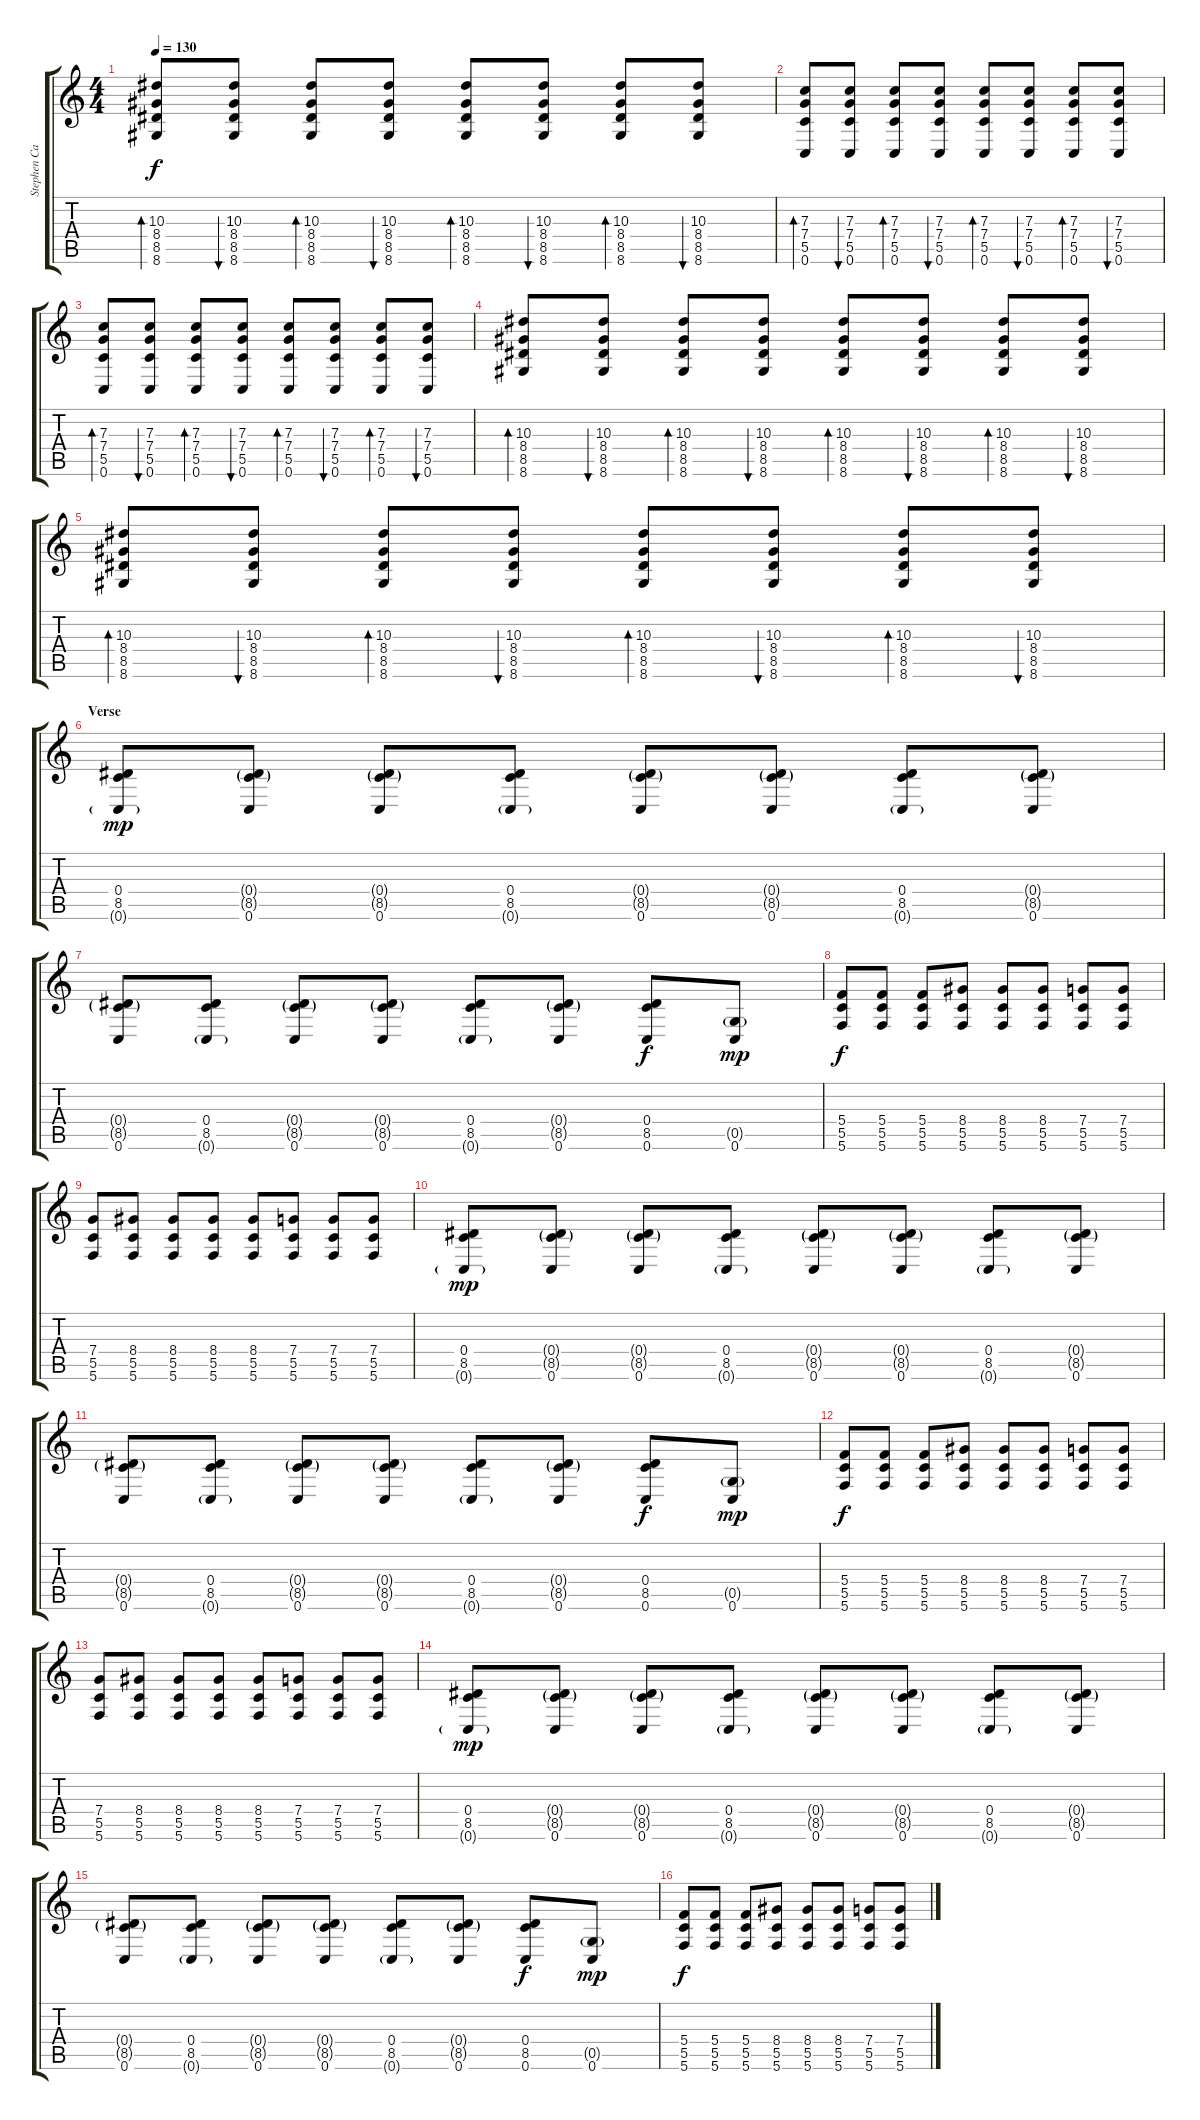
\track ("Stephen Carpenter" "Stephen Ca") {instrument acousticguitarsteel}
\staff {score tabs}
\tuning (D4 A3 F3 C3 G2 C2) {hide}
\ts (4 4)
\tempo 130
\clef g2
\ks c
(10.3 8.4 8.5 8.6).8{bd 60 dy f} (10.3 8.4 8.5 8.6).8{bu 60} (10.3 8.4 8.5 8.6).8{bd 60} (10.3 8.4 8.5 8.6).8{bu 60} (10.3 8.4 8.5 8.6).8{bd 60} (10.3 8.4 8.5 8.6).8{bu 60} (10.3 8.4 8.5 8.6).8{bd 60} (10.3 8.4 8.5 8.6).8{bu 60} |
(7.3 7.4 5.5 0.6).8{bd 60} (7.3 7.4 5.5 0.6).8{bu 60} (7.3 7.4 5.5 0.6).8{bd 60} (7.3 7.4 5.5 0.6).8{bu 60} (7.3 7.4 5.5 0.6).8{bd 60} (7.3 7.4 5.5 0.6).8{bu 60} (7.3 7.4 5.5 0.6).8{bd 60} (7.3 7.4 5.5 0.6).8{bu 60} |
(7.3 7.4 5.5 0.6).8{bd 60} (7.3 7.4 5.5 0.6).8{bu 60} (7.3 7.4 5.5 0.6).8{bd 60} (7.3 7.4 5.5 0.6).8{bu 60} (7.3 7.4 5.5 0.6).8{bd 60} (7.3 7.4 5.5 0.6).8{bu 60} (7.3 7.4 5.5 0.6).8{bd 60} (7.3 7.4 5.5 0.6).8{bu 60} |
(10.3 8.4 8.5 8.6).8{bd 60} (10.3 8.4 8.5 8.6).8{bu 60} (10.3 8.4 8.5 8.6).8{bd 60} (10.3 8.4 8.5 8.6).8{bu 60} (10.3 8.4 8.5 8.6).8{bd 60} (10.3 8.4 8.5 8.6).8{bu 60} (10.3 8.4 8.5 8.6).8{bd 60} (10.3 8.4 8.5 8.6).8{bu 60} |
(10.3 8.4 8.5 8.6).8{bd 60} (10.3 8.4 8.5 8.6).8{bu 60} (10.3 8.4 8.5 8.6).8{bd 60} (10.3 8.4 8.5 8.6).8{bu 60} (10.3 8.4 8.5 8.6).8{bd 60} (10.3 8.4 8.5 8.6).8{bu 60} (10.3 8.4 8.5 8.6).8{bd 60} (10.3 8.4 8.5 8.6).8{bu 60} |
\section ("" "Verse")
(0.4 8.5 0.6{g}).8{dy mp} (0.4{g} 8.5{g} 0.6).8 (0.4{g} 8.5{g} 0.6).8 (0.4 8.5 0.6{g}).8 (0.4{g} 8.5{g} 0.6).8 (0.4{g} 8.5{g} 0.6).8 (0.4 8.5 0.6{g}).8 (0.4{g} 8.5{g} 0.6).8 |
(0.4{g} 8.5{g} 0.6).8 (0.4 8.5 0.6{g}).8 (0.4{g} 8.5{g} 0.6).8 (0.4{g} 8.5{g} 0.6).8 (0.4 8.5 0.6{g}).8 (0.4{g} 8.5{g} 0.6).8 (0.4 8.5 0.6).8{dy f} (0.5{g} 0.6).8{dy mp} |
(5.4 5.5 5.6).8{dy f} (5.4 5.5 5.6).8 (5.4 5.5 5.6).8 (8.4 5.5 5.6).8 (8.4 5.5 5.6).8 (8.4 5.5 5.6).8 (7.4 5.5 5.6).8 (7.4 5.5 5.6).8 |
(7.4 5.5 5.6).8 (8.4 5.5 5.6).8 (8.4 5.5 5.6).8 (8.4 5.5 5.6).8 (8.4 5.5 5.6).8 (7.4 5.5 5.6).8 (7.4 5.5 5.6).8 (7.4 5.5 5.6).8 |
(0.4 8.5 0.6{g}).8{dy mp} (0.4{g} 8.5{g} 0.6).8 (0.4{g} 8.5{g} 0.6).8 (0.4 8.5 0.6{g}).8 (0.4{g} 8.5{g} 0.6).8 (0.4{g} 8.5{g} 0.6).8 (0.4 8.5 0.6{g}).8 (0.4{g} 8.5{g} 0.6).8 |
(0.4{g} 8.5{g} 0.6).8 (0.4 8.5 0.6{g}).8 (0.4{g} 8.5{g} 0.6).8 (0.4{g} 8.5{g} 0.6).8 (0.4 8.5 0.6{g}).8 (0.4{g} 8.5{g} 0.6).8 (0.4 8.5 0.6).8{dy f} (0.5{g} 0.6).8{dy mp} |
(5.4 5.5 5.6).8{dy f} (5.4 5.5 5.6).8 (5.4 5.5 5.6).8 (8.4 5.5 5.6).8 (8.4 5.5 5.6).8 (8.4 5.5 5.6).8 (7.4 5.5 5.6).8 (7.4 5.5 5.6).8 |
(7.4 5.5 5.6).8 (8.4 5.5 5.6).8 (8.4 5.5 5.6).8 (8.4 5.5 5.6).8 (8.4 5.5 5.6).8 (7.4 5.5 5.6).8 (7.4 5.5 5.6).8 (7.4 5.5 5.6).8 |
(0.4 8.5 0.6{g}).8{dy mp} (0.4{g} 8.5{g} 0.6).8 (0.4{g} 8.5{g} 0.6).8 (0.4 8.5 0.6{g}).8 (0.4{g} 8.5{g} 0.6).8 (0.4{g} 8.5{g} 0.6).8 (0.4 8.5 0.6{g}).8 (0.4{g} 8.5{g} 0.6).8 |
(0.4{g} 8.5{g} 0.6).8 (0.4 8.5 0.6{g}).8 (0.4{g} 8.5{g} 0.6).8 (0.4{g} 8.5{g} 0.6).8 (0.4 8.5 0.6{g}).8 (0.4{g} 8.5{g} 0.6).8 (0.4 8.5 0.6).8{dy f} (0.5{g} 0.6).8{dy mp} |
(5.4 5.5 5.6).8{dy f} (5.4 5.5 5.6).8 (5.4 5.5 5.6).8 (8.4 5.5 5.6).8 (8.4 5.5 5.6).8 (8.4 5.5 5.6).8 (7.4 5.5 5.6).8 (7.4 5.5 5.6).8
